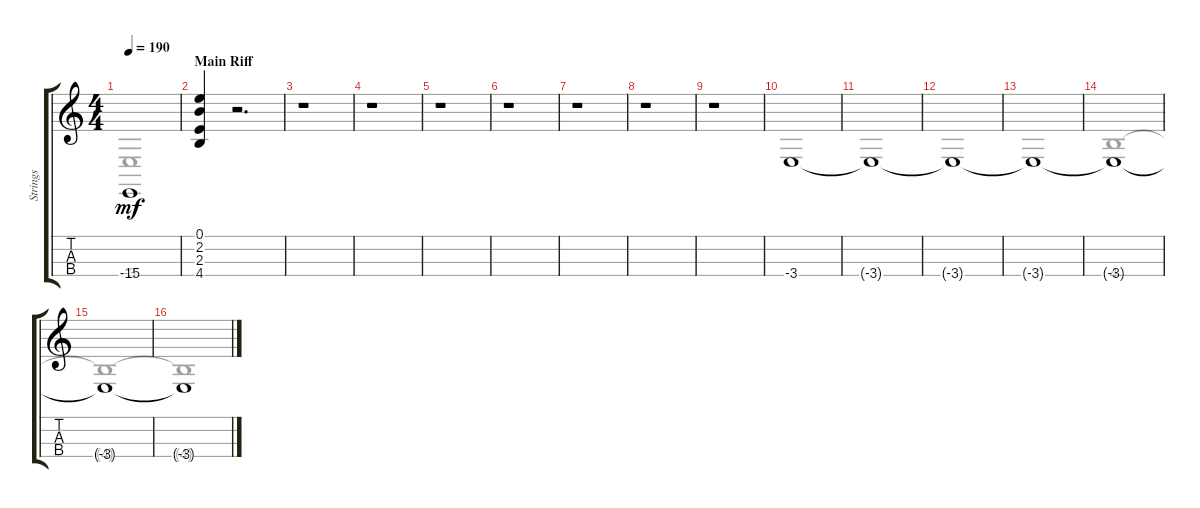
\track ("Strings" "Strings") {instrument stringensemble2}
\staff {score tabs}
\tuning (E5 A4 D4 G3) {hide}
\voice
\ts (4 4)
\tempo 190
\clef g2
\ks aminor
-15.4.1{dy mf} |
\section ("" "Main Riff")
(0.1 2.2 2.3 4.4).4 r.2{d} |
r.1 |
r.1 |
r.1 |
r.1 |
r.1 |
r.1 |
r.1 |
-3.4.1 |
-3.4{t}.1 |
-3.4{t}.1 |
-3.4{t}.1 |
-3.4{t}.1 |
-3.4{t}.1 |
-3.4{t}.1
\voice
\clef g2
\ottava regular
\simile none
\ks aminor
-3.4.1{dy mf} |
|
|
|
|
|
|
|
|
|
|
|
|
4.4.1 |
4.4{t}.1 |
4.4{t}.1
